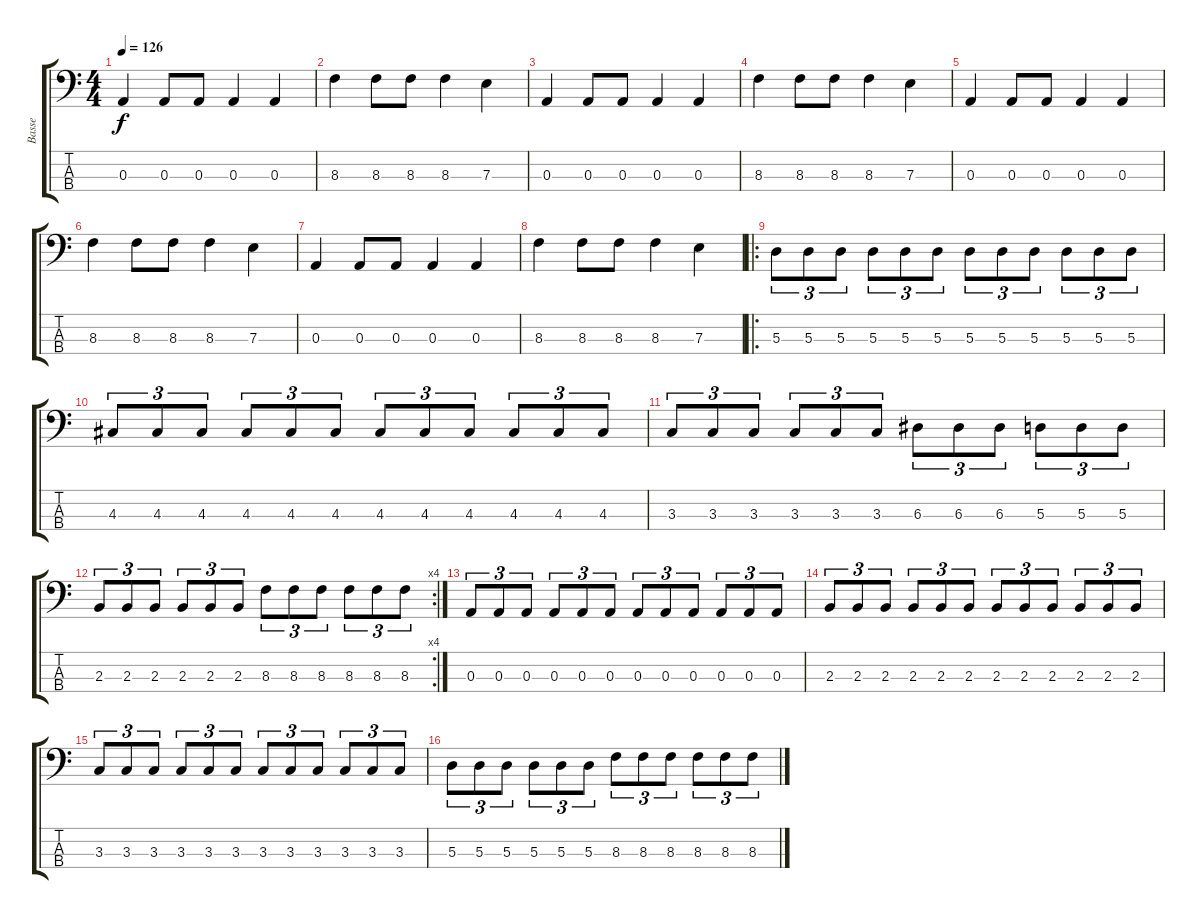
\track ("Basse" "Basse") {instrument electricbassfinger}
\staff {score tabs}
\tuning (G2 D2 A1 E1) {hide}
\ts (4 4)
\tempo 126
\clef f4
\ks c
0.3.4{dy f} 0.3.8 0.3.8 0.3.4 0.3.4 |
8.3.4 8.3.8 8.3.8 8.3.4 7.3.4 |
0.3.4 0.3.8 0.3.8 0.3.4 0.3.4 |
8.3.4 8.3.8 8.3.8 8.3.4 7.3.4 |
0.3.4 0.3.8 0.3.8 0.3.4 0.3.4 |
8.3.4 8.3.8 8.3.8 8.3.4 7.3.4 |
0.3.4 0.3.8 0.3.8 0.3.4 0.3.4 |
8.3.4 8.3.8 8.3.8 8.3.4 7.3.4 |
\ro
5.3.8{tu (3 2)} 5.3.8{tu (3 2)} 5.3.8{tu (3 2)} 5.3.8{tu (3 2)} 5.3.8{tu (3 2)} 5.3.8{tu (3 2)} 5.3.8{tu (3 2)} 5.3.8{tu (3 2)} 5.3.8{tu (3 2)} 5.3.8{tu (3 2)} 5.3.8{tu (3 2)} 5.3.8{tu (3 2)} |
4.3.8{tu (3 2)} 4.3.8{tu (3 2)} 4.3.8{tu (3 2)} 4.3.8{tu (3 2)} 4.3.8{tu (3 2)} 4.3.8{tu (3 2)} 4.3.8{tu (3 2)} 4.3.8{tu (3 2)} 4.3.8{tu (3 2)} 4.3.8{tu (3 2)} 4.3.8{tu (3 2)} 4.3.8{tu (3 2)} |
3.3.8{tu (3 2)} 3.3.8{tu (3 2)} 3.3.8{tu (3 2)} 3.3.8{tu (3 2)} 3.3.8{tu (3 2)} 3.3.8{tu (3 2)} 6.3.8{tu (3 2)} 6.3.8{tu (3 2)} 6.3.8{tu (3 2)} 5.3.8{tu (3 2)} 5.3.8{tu (3 2)} 5.3.8{tu (3 2)} |
\rc 4
2.3.8{tu (3 2)} 2.3.8{tu (3 2)} 2.3.8{tu (3 2)} 2.3.8{tu (3 2)} 2.3.8{tu (3 2)} 2.3.8{tu (3 2)} 8.3.8{tu (3 2)} 8.3.8{tu (3 2)} 8.3.8{tu (3 2)} 8.3.8{tu (3 2)} 8.3.8{tu (3 2)} 8.3.8{tu (3 2)} |
0.3.8{tu (3 2)} 0.3.8{tu (3 2)} 0.3.8{tu (3 2)} 0.3.8{tu (3 2)} 0.3.8{tu (3 2)} 0.3.8{tu (3 2)} 0.3.8{tu (3 2)} 0.3.8{tu (3 2)} 0.3.8{tu (3 2)} 0.3.8{tu (3 2)} 0.3.8{tu (3 2)} 0.3.8{tu (3 2)} |
2.3.8{tu (3 2)} 2.3.8{tu (3 2)} 2.3.8{tu (3 2)} 2.3.8{tu (3 2)} 2.3.8{tu (3 2)} 2.3.8{tu (3 2)} 2.3.8{tu (3 2)} 2.3.8{tu (3 2)} 2.3.8{tu (3 2)} 2.3.8{tu (3 2)} 2.3.8{tu (3 2)} 2.3.8{tu (3 2)} |
3.3.8{tu (3 2)} 3.3.8{tu (3 2)} 3.3.8{tu (3 2)} 3.3.8{tu (3 2)} 3.3.8{tu (3 2)} 3.3.8{tu (3 2)} 3.3.8{tu (3 2)} 3.3.8{tu (3 2)} 3.3.8{tu (3 2)} 3.3.8{tu (3 2)} 3.3.8{tu (3 2)} 3.3.8{tu (3 2)} |
5.3.8{tu (3 2)} 5.3.8{tu (3 2)} 5.3.8{tu (3 2)} 5.3.8{tu (3 2)} 5.3.8{tu (3 2)} 5.3.8{tu (3 2)} 8.3.8{tu (3 2)} 8.3.8{tu (3 2)} 8.3.8{tu (3 2)} 8.3.8{tu (3 2)} 8.3.8{tu (3 2)} 8.3.8{tu (3 2)}
